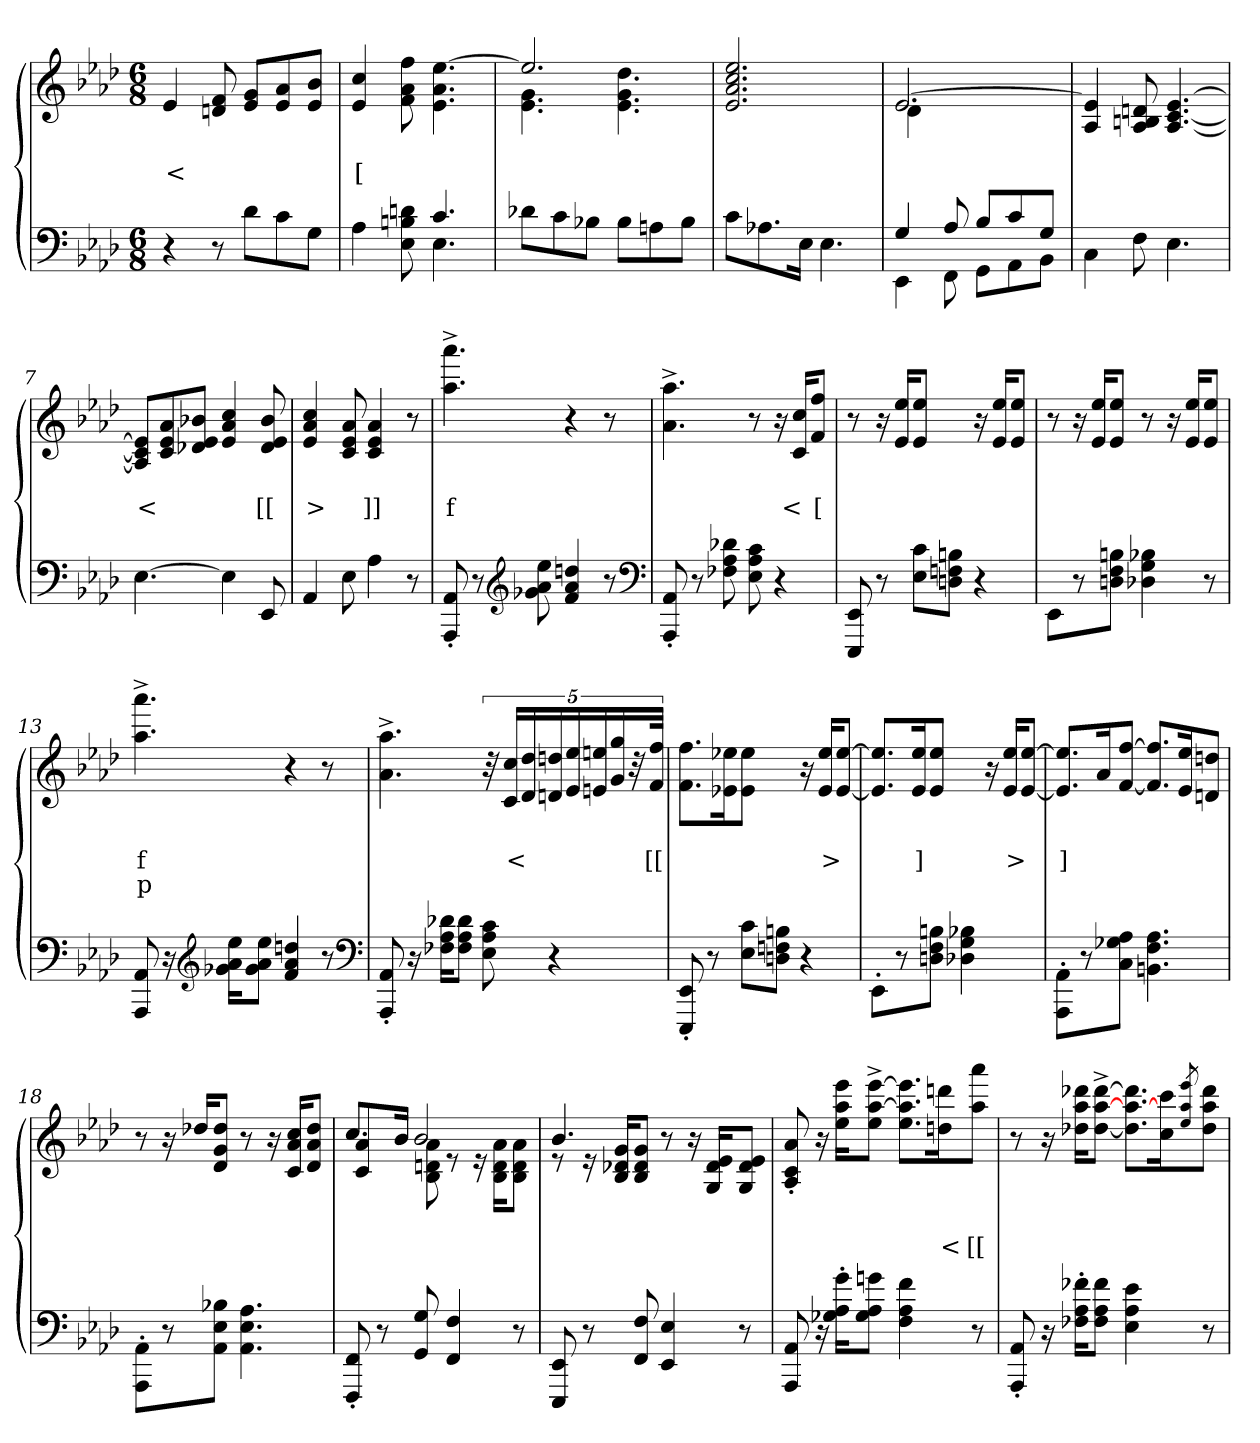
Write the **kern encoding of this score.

**kern	**kern	**text	**text	**text
*part2	*part1	*part1	*part1	*part1
*staff2	*staff1	*staff1	*staff1	*staff1
*clefF4	*clefG2	*	*	*
*k[b-e-a-d-]	*k[b-e-a-d-]	*	*	*
*M6/8	*M6/8	*	*	*
=1	=1	=1	=1	=1
4r	4e-	.	<	.
8r	8f 8dn	.	.	.
8d-L	8g 8e-L	.	.	.
8c	8a- 8e-	.	.	.
8GJ	8b- 8e-J	.	.	.
=2	=2	=2	=2	=2
*^	*	*	*	*
4.ryy	4A-	4cc/ 4e-/	.	[	.
.	8dn 8Bn 8E-	8ff 8a- 8f	.	.	.
4.c	4.E-	[4.ee- 4.a- 4.e-\	.	.	.
*v	*v	*	*	*	*
=3	=3	=3	=3	=3
*	*^	*	*	*
8d-XL	2.ee-]	4.g 4.e-	.	.	.
8c	.	.	.	.	.
8B-XJ	.	.	.	.	.
8B-L	.	4.dd- 4.g 4.e-	.	.	.
8An	.	.	.	.	.
8B-J	.	.	.	.	.
*	*v	*v	*	*	*
=4	=4	=4	=4	=4
8cL	2.ee- 2.cc 2.a- 2.e-	.	.	.
8.A-X	.	.	.	.
16E-Jk	.	.	.	.
4.E-	.	.	.	.
=5	=5	=5	=5	=5
*^	*^	*	*	*
4G	4EE-	[2.e-	4d-\	.	.	.
8A-	8FF	.	2ryy	.	.	.
8B-L	8GGL	.	.	.	.	.
8c	8AA-	.	.	.	.	.
8GJ	8BB-J	.	.	.	.	.
*v	*v	*	*	*	*	*
*	*v	*v	*	*	*
=6	=6	=6	=6	=6
4C\	4e-] 4A-	.	.	.
8F	8dn 8Bn 8A-	.	.	.
4.E-	[4.e- [4.c [4.A-	.	.	.
=7	=7	=7	=7	=7
[4.E-	8e-] 8c] 8A-]L	.	<	.
.	8a- 8e- 8c	.	.	.
.	8b-X 8e- 8d-XJ	.	.	.
4E-]	4cc 4a- 4e-	.	.	.
8EE-	8b- 8e- 8d-	.	[[	.
=8	=8	=8	=8	=8
4AA-	4cc 4a- 4e-	.	>	.
8E-	8a- 8e- 8c	.	.	.
4A-	4a- 4e- 4c	.	]]	.
8r	8r	.	.	.
=9	=9	=9	=9	=9
8AA-'> 8AAA-'>	4.aaa-^> 4.aa-^>	.	f	.
8r	.	.	.	.
*clefG2	*	*	*	*
8ee- 8a- 8g-X	.	.	.	.
4ddn/ 4a-/ 4f/	4r	.	.	.
8r	8r	.	.	.
*clefF4	*	*	*	*
=10	=10	=10	=10	=10
8AA-'> 8AAA-'>	4.aa-^> 4.a-^>	.	.	.
8r	.	.	.	.
8d-X 8A- 8F-X	.	.	.	.
8c 8A- 8E-	8r	.	.	.
4r	16r	.	.	.
.	16cc/ 16c/KL	.	<	.
.	8ff 8fJ	.	[	.
=11	=11	=11	=11	=11
8EE- 8EEE-	8r	.	p	.
8r	16r	.	.	.
.	16ee-/ 16e-/KL	.	.	.
8c 8E-L	8ee- 8e-J	.	.	.
8Bn 8Fn 8DnJ	8ryy	.	.	.
4r	16r	.	.	.
.	16ee-/ 16e-/KL	.	.	.
.	8ee- 8e-J	.	.	.
=12	=12	=12	=12	=12
8EE-\L	8r	.	.	.
8r	16r	.	.	.
.	16ee-/ 16e-/KL	.	.	.
8Bn 8F 8DnJ	8ee- 8e-J	.	.	.
4B-X 4G 4D-X	8r	.	.	.
.	16r	.	.	.
.	16ee-/ 16e-/KL	.	.	.
8r	8ee- 8e-J	.	.	.
=13	=13	=13	=13	=13
8AA- 8AAA-	4.aaa-^> 4.aa-^>	.	f	p
16r	.	.	.	.
*clefG2	*	*	*	*
16ee- 16a- 16g-XKL	.	.	.	.
8ee- 8a- 8g-J	.	.	.	.
4ddn/ 4a-/ 4f/	4r	.	.	.
8r	8r	.	.	.
*clefF4	*	*	*	*
=14	=14	=14	=14	=14
8AA-'> 8AAA-'>	4.aa-^> 4.a-^>	.	.	.
16r	.	.	.	.
16d-X 16A- 16F-XKL	.	.	.	.
8d- 8A- 8F-J	.	.	.	.
8c 8A- 8E-	40r	.	.	.
.	20cc/ 20c/L	.	<	.
.	20dd- 20d-	.	.	.
4r	20ddn 20dn	.	.	.
.	20ee- 20e-	.	.	.
.	20een 20en	.	.	.
.	20gg 20g	.	.	.
.	40r	.	.	.
.	40ff 40fJk	.	[[	.
=15	=15	=15	=15	=15
8EE-'> 8EEE-'>	8.ff 8.f\L	.	.	.
8r	.	.	.	.
.	16ee-X 16e-X	.	.	.
8c 8E-L	8ee- 8e-J	.	.	.
8Bn 8Fn 8DnJ	8ryy	.	.	.
4r	16r	.	.	.
.	16ee-/ 16e-/KL	.	>	.
.	[8ee- [8e-J	.	.	.
=16	=16	=16	=16	=16
8EE-'>\L	8.ee-/] 8.e-/]L	.	.	.
8r	.	.	.	.
.	16ee- 16e-	.	]	.
8Bn 8F 8DnJ	8ee- 8e-J	.	.	.
4B-X 4G 4D-X	8ryy	.	.	.
.	16r	.	.	.
.	16ee-/ 16e-/KL	.	>	.
8ryy	[8ee- [8e-J	.	.	.
=17	=17	=17	=17	=17
8AA-'> 8AAA-\'>L	8.ee-/] 8.e-/]L	.	]	.
8r	.	.	.	.
.	16a-	.	.	.
8A- 8G-X 8CJ	[8ff [8fJ	.	.	.
4.A- 4.F 4.BBn	8.ff/] 8.f/]L	.	.	.
.	16ee- 16e-	.	.	.
.	8ddn 8dnJ	.	.	.
=18	=18	=18	=18	=18
8AA-'> 8AAA-\'>L	8r	.	.	.
8r	16r	.	.	.
.	16dd-X/KL	.	.	.
8B-X 8E- 8AA-J	8dd- 8g 8d-J	.	.	.
4.A- 4.E- 4.AA-	8r	.	.	.
.	16r	.	.	.
.	16cc/ 16a-/ 16c/KL	.	.	.
.	8dd- 8a- 8d-J	.	.	.
=19	=19	=19	=19	=19
*	*^	*	*	*
8FF'> 8FFF'>	8.ccL	4a- 4c/	.	.	.
8r	.	.	.	.	.
.	16b-Jk	.	.	.	.
8G/ 8GG/	2b-	8a- 8dn 8B-	.	.	.
4F/ 4FF/	.	8r	.	.	.
.	.	16r	.	.	.
.	.	16a- 16d 16B-KL	.	.	.
8r	.	8a- 8d 8B-J	.	.	.
=20	=20	=20	=20	=20	=20
8EE- 8EEE-	4.b-	8r	.	.	.
8r	.	16r	.	.	.
.	.	16g/ 16d-X/ 16B-/KL	.	.	.
8F/ 8FF/	.	8g 8d- 8B-J	.	.	.
4E-/ 4EE-/	4.ryy	8r	.	.	.
.	.	16r	.	.	.
.	.	16e- 16d- 16GKL	.	.	.
8r	.	8e- 8d- 8GJ	.	.	.
*	*v	*v	*	*	*
=21	=21	=21	=21	=21
8AA- 8AAA-	8a-'> 8c'> 8A-'>	.	.	.
16r	16r	.	.	.
16g'> 16A-'> 16G-X'>KL	16eee- 16aa- 16ee-KL	.	.	.
8gn 8A- 8G-J	[8eee-^> [8aa-^> 8ee-^>J	.	.	.
4f 4A- 4F	8.eee-] 8.aa-] 8.ee-L	.	.	.
.	16dddn 16ddn	.	<	.
8r	8aaa- 8aa-J	.	[[	.
=22	=22	=22	=22	=22
8AA-'> 8AAA-'>	8r	.	.	.
16r	16r	.	.	.
16f-X'> 16A-'> 16F-X'>KL	16ddd-X 16aa- 16dd-XKL	.	.	.
8f- 8A- 8F-J	[8ddd-^> [8aa-^> [8dd-^>J	.	.	.
4e- 4A- 4E-	8.ddd-] [8.aa- 8.dd-]L	.	.	.
.	16ccc 16cc	.	.	.
.	8qeee- 8qaa- 8qee-/	.	.	.
8r	8ddd- 8aa- 8dd-J	.	.	.
=	=	=	=	=
*-	*-	*-	*-	*-
